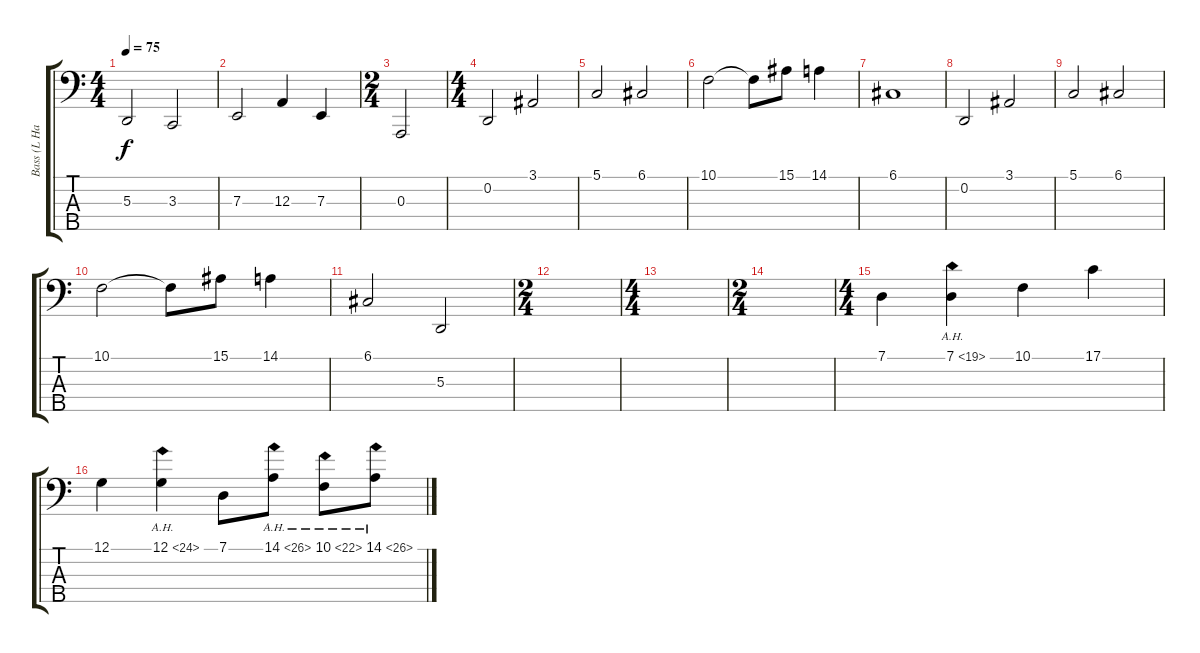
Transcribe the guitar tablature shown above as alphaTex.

\track ("Bass (L Hand)" "Bass (L Ha") {instrument brightacousticpiano}
\staff {score tabs}
\tuning (G2 D2 A1 E1 B0) {hide}
\ts (4 4)
\tempo 75
\clef f4
\ks c
5.3.2{dy f} 3.3.2 |
7.3.2 12.3.4 7.3.4 |
\ts (2 4)
0.3.2 |
\ts (4 4)
0.2.2 3.1.2 |
5.1.2 6.1.2 |
10.1.2 10.1{t}.8 15.1.8 14.1.4 |
6.1.1 |
0.2.2 3.1.2 |
5.1.2 6.1.2 |
10.1.2 10.1{t}.8 15.1.8 14.1.4 |
6.1.2 5.3.2 |
\ts (2 4)
|
\ts (4 4)
|
\ts (2 4)
|
\ts (4 4)
7.1.4 7.1{ah 12}.4 10.1.4 17.1.4 |
12.1.4 12.1{ah 12}.4 7.1.8 14.1{ah 12}.8 10.1{ah 12}.8 14.1{ah 12}.8
